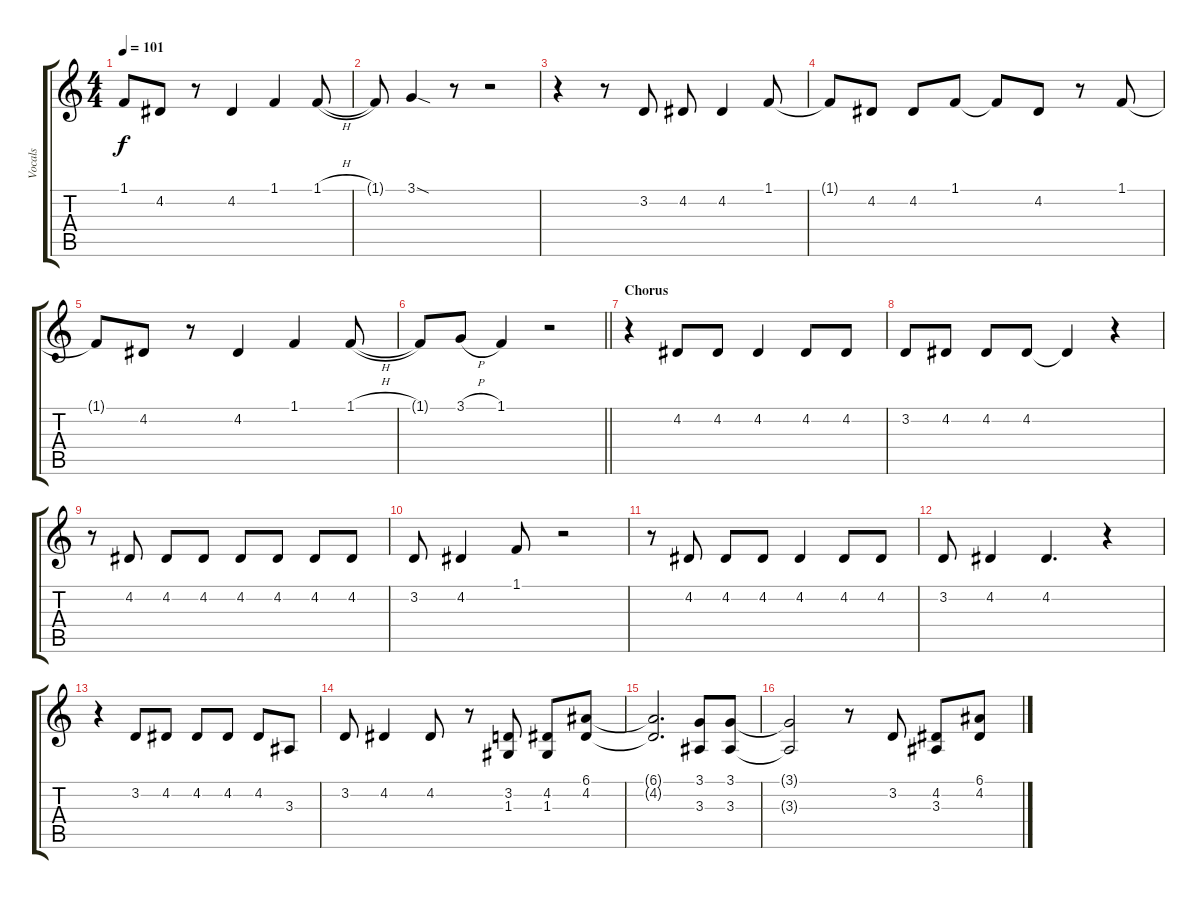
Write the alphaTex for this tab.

\track ("Vocals" "Vocals") {instrument altosax}
\staff {score tabs}
\tuning (E4 B3 G3 D3 A2 E2) {hide}
\ts (4 4)
\tempo 101
\clef g2
\ks c
1.1{t}.8{dy f} 4.2.8 r.8 4.2.4 1.1.4 1.1{h}.8 |
1.1{t}.8 3.1{sod}.4 r.8 r.2 |
r.4 r.8 3.2.8 4.2.8 4.2.4 1.1.8 |
1.1{t}.8 4.2.8 4.2.8 1.1.8 1.1{t}.8 4.2.8 r.8 1.1.8 |
1.1{t}.8 4.2.8 r.8 4.2.4 1.1.4 1.1{h}.8 |
\barLineRight lightlight
1.1{t}.8 3.1{h}.8 1.1.4 r.2 |
\section ("" "Chorus")
r.4 4.2.8 4.2.8 4.2.4 4.2.8 4.2.8 |
3.2.8 4.2.8 4.2.8 4.2.8 4.2{t}.4 r.4 |
r.8 4.2.8 4.2.8 4.2.8 4.2.8 4.2.8 4.2.8 4.2.8 |
3.2.8 4.2.4 1.1.8 r.2 |
r.8 4.2.8 4.2.8 4.2.8 4.2.4 4.2.8 4.2.8 |
3.2.8 4.2.4 4.2.4{d} r.4 |
r.4 3.2.8 4.2.8 4.2.8 4.2.8 4.2.8 3.3.8 |
3.2.8 4.2.4 4.2.8 r.8 (3.2 1.3).8 (4.2 1.3).8 (6.1 4.2).8 |
(6.1{t} 4.2{t}).2{d} (3.1 3.3).8 (3.1 3.3).8 |
(3.1{t} 3.3{t}).2 r.8 3.2.8 (4.2 3.3).8 (6.1 4.2).8
